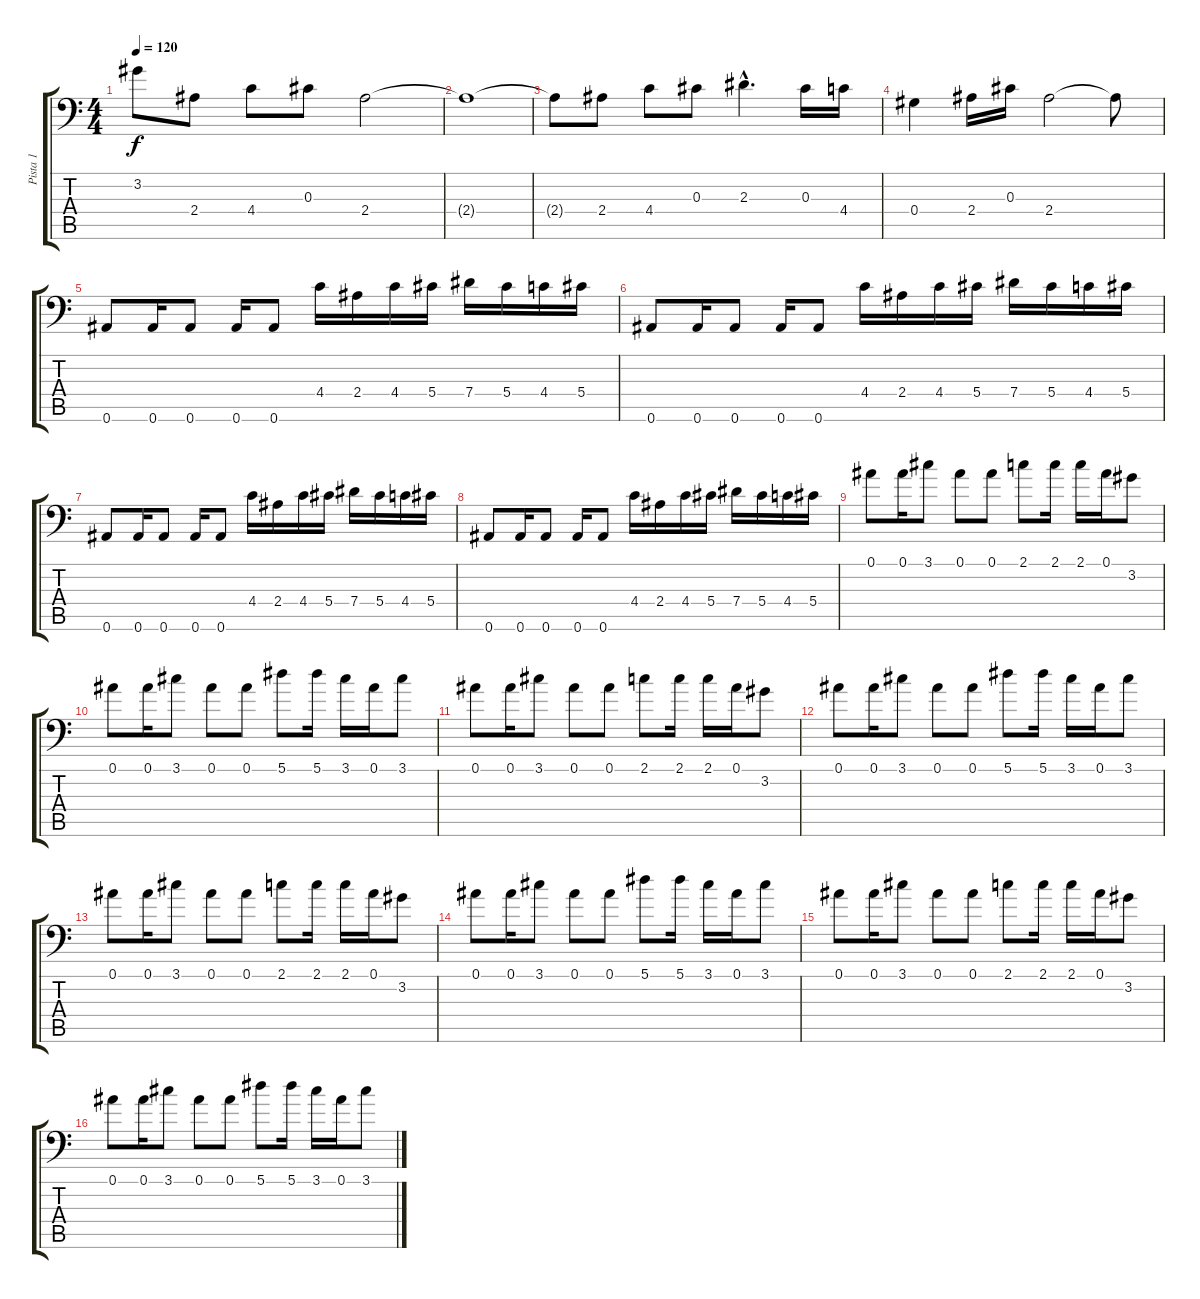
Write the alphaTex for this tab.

\track ("Pista 1" "Pista 1") {instrument distortionguitar}
\staff {score tabs}
\tuning (Bb3 F3 Db3 Ab2 Eb2 Bb1) {hide}
\ts (4 4)
\tempo 120
\clef f4
\ks c
3.2{t}.8{dy f} 2.4.8 4.4.8 0.3.8 2.4.2 |
2.4{t}.1 |
2.4{t}.8 2.4.8 4.4.8 0.3.8 2.3{hac}.4{d} 0.3.16 4.4.16 |
0.4.4 2.4.16 0.3.16 2.4.2 2.4{t}.8 |
0.6.8{volume 13 instrument distortionguitar} 0.6.16 0.6.8 0.6.16 0.6.8 4.4.16 2.4.16 4.4.16 5.4.16 7.4.16 5.4.16 4.4.16 5.4.16 |
0.6.8 0.6.16 0.6.8 0.6.16 0.6.8 4.4.16 2.4.16 4.4.16 5.4.16 7.4.16 5.4.16 4.4.16 5.4.16 |
0.6.8 0.6.16 0.6.8 0.6.16 0.6.8 4.4.16 2.4.16 4.4.16 5.4.16 7.4.16 5.4.16 4.4.16 5.4.16 |
0.6.8 0.6.16 0.6.8 0.6.16 0.6.8 4.4.16 2.4.16 4.4.16 5.4.16 7.4.16 5.4.16 4.4.16 5.4.16 |
0.1.8{instrument distortionguitar} 0.1.16 3.1.8 0.1.8 0.1.8 2.1.8 2.1.16 2.1.16 0.1.16 3.2.8 |
0.1.8 0.1.16 3.1.8 0.1.8 0.1.8 5.1.8 5.1.16 3.1.16 0.1.16 3.1.8 |
0.1.8 0.1.16 3.1.8 0.1.8 0.1.8 2.1.8 2.1.16 2.1.16 0.1.16 3.2.8 |
0.1.8 0.1.16 3.1.8 0.1.8 0.1.8 5.1.8 5.1.16 3.1.16 0.1.16 3.1.8 |
0.1.8 0.1.16 3.1.8 0.1.8 0.1.8 2.1.8 2.1.16 2.1.16 0.1.16 3.2.8 |
0.1.8 0.1.16 3.1.8 0.1.8 0.1.8 5.1.8 5.1.16 3.1.16 0.1.16 3.1.8 |
0.1.8 0.1.16 3.1.8 0.1.8 0.1.8 2.1.8 2.1.16 2.1.16 0.1.16 3.2.8 |
0.1.8 0.1.16 3.1.8 0.1.8 0.1.8 5.1.8 5.1.16 3.1.16 0.1.16 3.1.8
